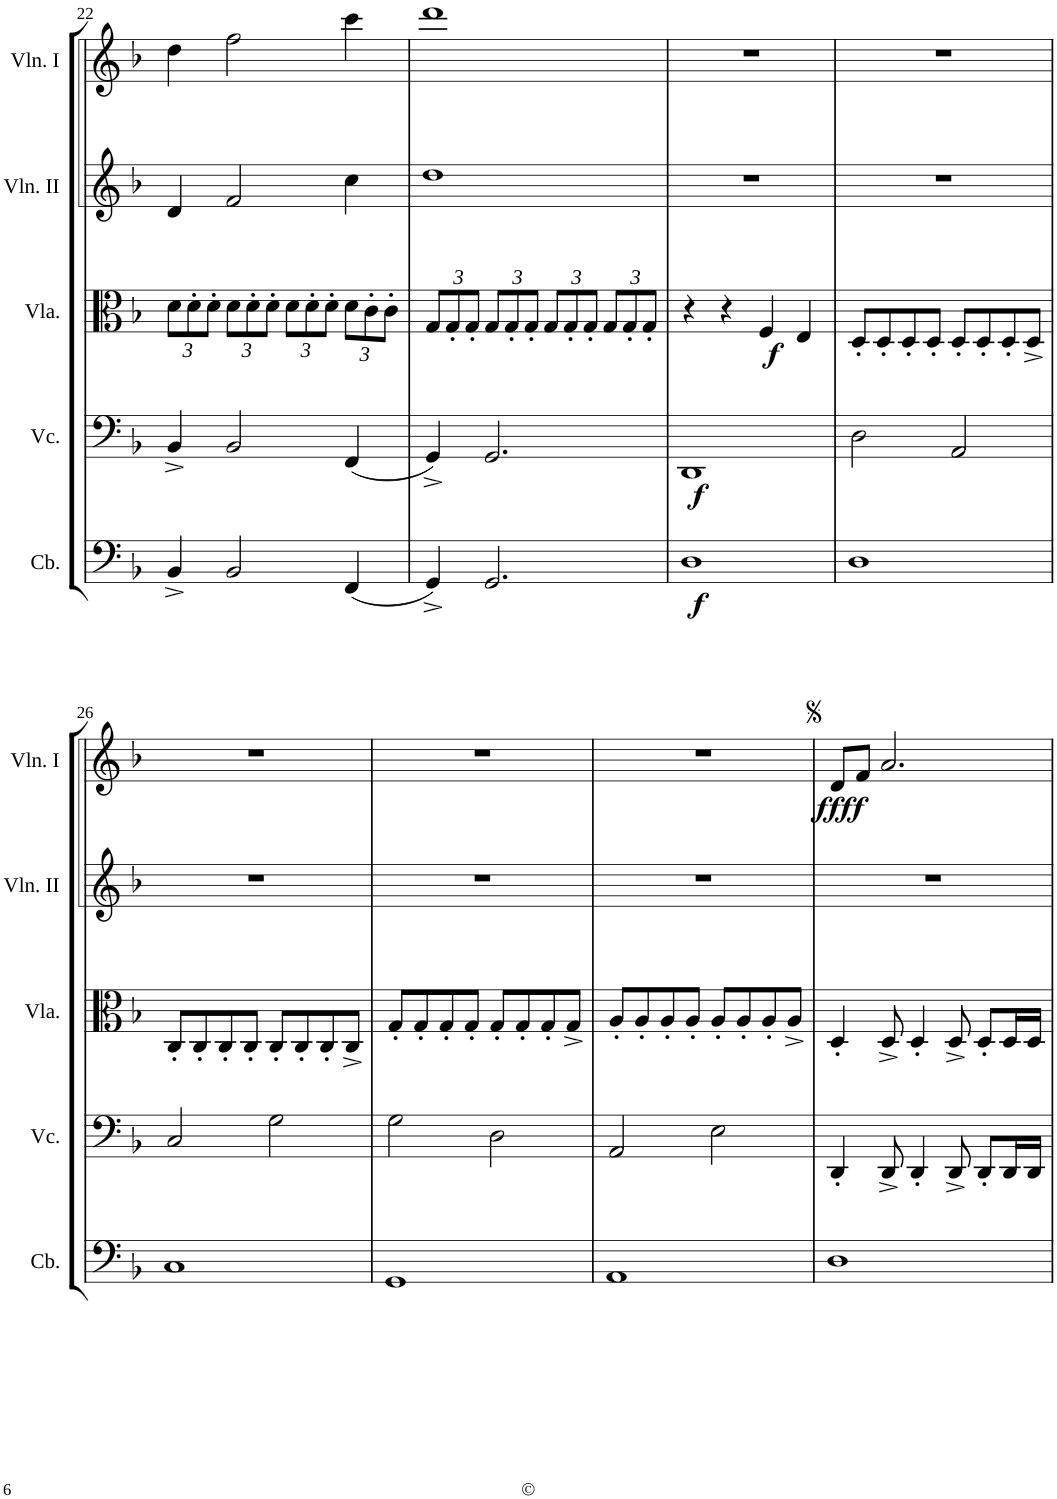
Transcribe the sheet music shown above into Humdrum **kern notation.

**kern	**dynam	**kern	**dynam	**kern	**dynam	**kern	**kern	**dynam
*part5	*part5	*part4	*part4	*part3	*part3	*part2	*part1	*part1
*staff5	*staff5	*staff4	*staff4	*staff3	*staff3	*staff2	*staff1	*staff1
*I"Contrabass	*	*I"Cello	*	*I"Viola	*	*I"Violin II	*I"Violin I	*
*I'Cb.	*	*	*	*I'Vla.	*	*I'Vln. II	*I'Vln. I	*
!!LO:PB:g=z
*clefF4	*	*clefF4	*	*clefC3	*	*clefG2	*clefG2	*
*Trd7c12	*	*	*	*	*	*	*	*
*k[b-]	*	*k[b-]	*	*k[b-]	*	*k[b-]	*k[b-]	*
*d:	*	*d:	*	*d:	*	*d:	*d:	*
*M4/4	*	*M4/4	*	*M4/4	*	*M4/4	*M4/4	*
*	*	*	*	*Xbrackettup	*	*	*	*
=22	=22	=22	=22	=22	=22	=22	=22	=22
4BB-^/	.	4BB-^/	.	12d\L	.	4d/	4dd\	.
.	.	.	.	12d'\	.	.	.	.
.	.	.	.	12d'\J	.	.	.	.
2BB-/	.	2BB-/	.	12d\L	.	2f/	2ff\	.
.	.	.	.	12d'\	.	.	.	.
.	.	.	.	12d'\J	.	.	.	.
.	.	.	.	12d\L	.	.	.	.
.	.	.	.	12d'\	.	.	.	.
.	.	.	.	12d'\J	.	.	.	.
(4FF/	.	(4FF/	.	12d\L	.	4cc\	4ccc\	.
.	.	.	.	12c'\	.	.	.	.
.	.	.	.	12c'\J	.	.	.	.
=23	=23	=23	=23	=23	=23	=23	=23	=23
4GG^/)	.	4GG^/)	.	12G/L	.	1dd	1ddd	.
.	.	.	.	12G'/	.	.	.	.
.	.	.	.	12G'/J	.	.	.	.
2.GG/	.	2.GG/	.	12G/L	.	.	.	.
.	.	.	.	12G'/	.	.	.	.
.	.	.	.	12G'/J	.	.	.	.
.	.	.	.	12G/L	.	.	.	.
.	.	.	.	12G'/	.	.	.	.
.	.	.	.	12G'/J	.	.	.	.
.	.	.	.	12G/L	.	.	.	.
.	.	.	.	12G'/	.	.	.	.
.	.	.	.	12G'/J	.	.	.	.
=24	=24	=24	=24	=24	=24	=24	=24	=24
!	!LO:DY:b	!	!LO:DY:b	!	!	!	!	!
1D	f	1DD	f	4r	.	1r	1r	.
.	.	.	.	4r	.	.	.	.
!	!	!	!	!	!LO:DY:b	!	!	!
.	.	.	.	4F/	f	.	.	.
.	.	.	.	4E/	.	.	.	.
=25	=25	=25	=25	=25	=25	=25	=25	=25
1D	.	2D\	.	8D'/L	.	1r	1r	.
.	.	.	.	8D'/	.	.	.	.
.	.	.	.	8D'/	.	.	.	.
.	.	.	.	8D'/J	.	.	.	.
.	.	2AA/	.	8D'/L	.	.	.	.
.	.	.	.	8D'/	.	.	.	.
.	.	.	.	8D'/	.	.	.	.
.	.	.	.	8D^/J	.	.	.	.
!!LO:LB:g=z
=26	=26	=26	=26	=26	=26	=26	=26	=26
1C	.	2C/	.	8C'/L	.	1r	1r	.
.	.	.	.	8C'/	.	.	.	.
.	.	.	.	8C'/	.	.	.	.
.	.	.	.	8C'/J	.	.	.	.
.	.	2G\	.	8C'/L	.	.	.	.
.	.	.	.	8C'/	.	.	.	.
.	.	.	.	8C'/	.	.	.	.
.	.	.	.	8C^/J	.	.	.	.
=27	=27	=27	=27	=27	=27	=27	=27	=27
1GG	.	2G\	.	8G'/L	.	1r	1r	.
.	.	.	.	8G'/	.	.	.	.
.	.	.	.	8G'/	.	.	.	.
.	.	.	.	8G'/J	.	.	.	.
.	.	2D\	.	8G'/L	.	.	.	.
.	.	.	.	8G'/	.	.	.	.
.	.	.	.	8G'/	.	.	.	.
.	.	.	.	8G^/J	.	.	.	.
=28	=28	=28	=28	=28	=28	=28	=28	=28
1AA	.	2AA/	.	8A'/L	.	1r	1r	.
.	.	.	.	8A'/	.	.	.	.
.	.	.	.	8A'/	.	.	.	.
.	.	.	.	8A'/J	.	.	.	.
.	.	2E\	.	8A'/L	.	.	.	.
.	.	.	.	8A'/	.	.	.	.
.	.	.	.	8A'/	.	.	.	.
.	.	.	.	8A^/J	.	.	.	.
=29	=29	=29	=29	=29	=29	=29	=29	=29
!	!	!	!	!	!	!	!	!LO:DY:b
1D	.	4DD'/	.	4D'/	.	1r	8d/L	ffff
.	.	.	.	.	.	.	8f/J	.
.	.	8DD^/	.	8D^/	.	.	2.a/	.
.	.	4DD'/	.	4D'/	.	.	.	.
.	.	8DD^/	.	8D^/	.	.	.	.
.	.	8DD'/L	.	8D'/L	.	.	.	.
.	.	16DD/L	.	16D/L	.	.	.	.
.	.	16DD/JJ	.	16D/JJ	.	.	.	.
=	=	=	=	=	=	=	=	=
*-	*-	*-	*-	*-	*-	*-	*-	*-
